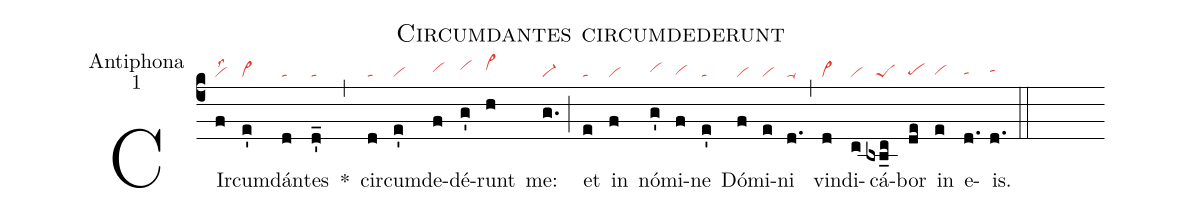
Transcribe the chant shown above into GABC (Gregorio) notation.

name:Circumdantes circumdederunt;
office-part:Antiphona;
mode:1;
nabc-lines:1;
%%
(c4)
CIr(f|vilss2)cum(e'|vi>)dán(d|ta)tes(d'_|ta) *(,)
cir(d|ta)cum(e'|vi)de(f|vihh)dé(g'|vihi)runt(h|vi>hi) me:(g.|vi-) (;)
et(e|ta) in(f|vi) nó(g'|vihh)mi(f|vihg)ne(e'|ta) Dó(f|vi)mi(e|vi)ni(d.|ta-) (,)
vin(d|vi>)di(c|vi)cá(bxb_c|///peS)bor(de|pehg) in(e|vihg) e(d.|tahg)is.(d.|tahh) (::)
